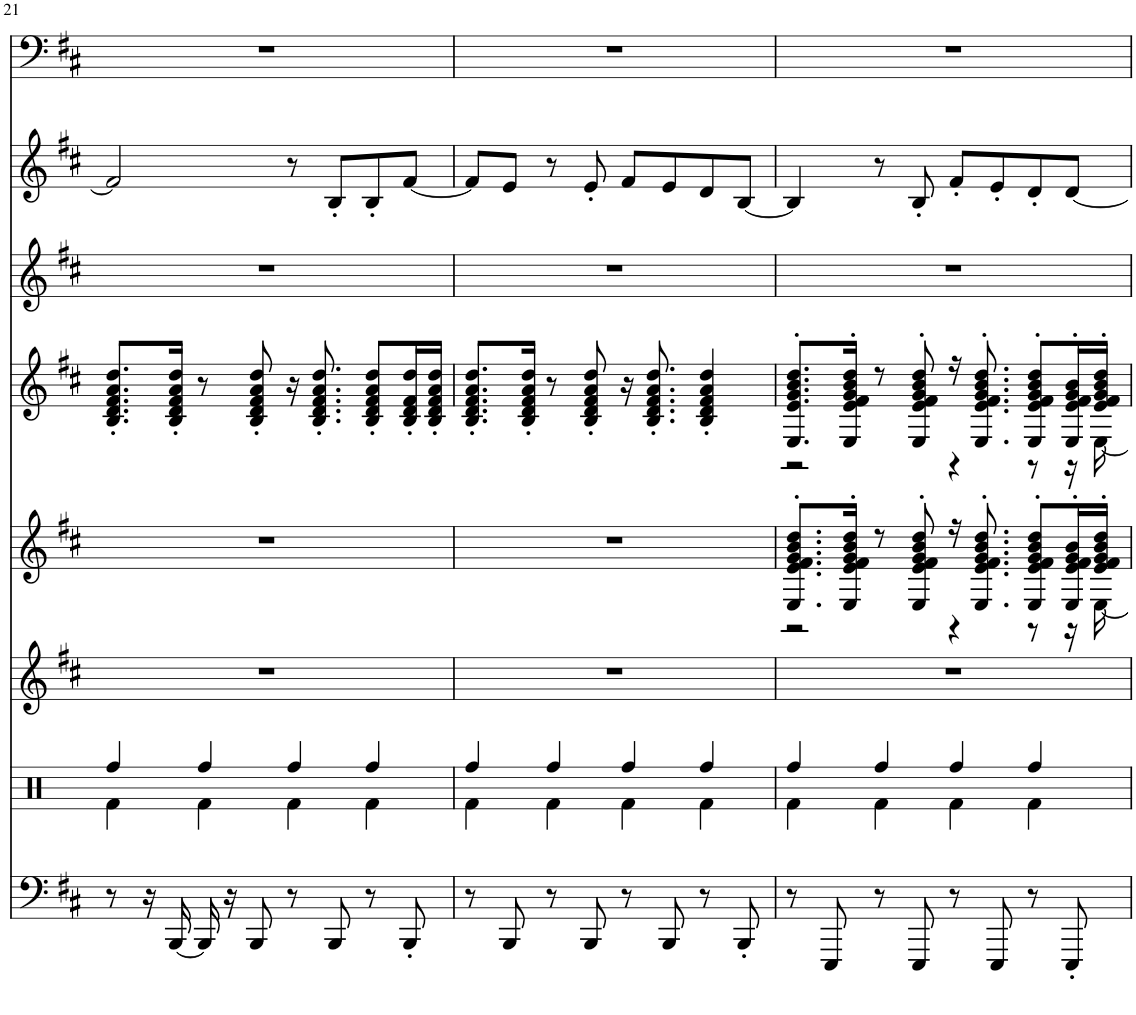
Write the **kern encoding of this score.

**kern	**kern	**kern	**kern	**kern	**kern	**kern	**kern
*part8	*part7	*part6	*part5	*part4	*part3	*part2	*part1
*staff8	*staff7	*staff6	*staff5	*staff4	*staff3	*staff2	*staff1
*I"Synth Bass 1	*I"Percussion	*I"Whistle	*I"Muted Guitar	*I"Jazz Guitar	*I"Calliope	*I"Tenor Sax	*I"Fingered Bass
*	*	*I'Whs	*	*	*	*I'T Sax	*
!!LO:PB:g=z
*clefF4	*clefX	*clefG2	*clefG2	*clefG2	*clefG2	*clefG2	*clefF4
*	*	*	*	*	*	*Trd8c14	*
*k[f#c#]	*k[]	*k[f#c#]	*k[f#c#]	*k[f#c#]	*k[f#c#]	*k[f#c#]	*k[f#c#]
*M4/4	*M4/4	*M4/4	*M4/4	*M4/4	*M4/4	*M4/4	*M4/4
=21	=21	=21	=21	=21	=21	=21	=21
*	*^	*	*	*	*	*	*
8r	4Rff/	4Rf\	1r	1r	8.B/' 8.d/' 8.f#/' 8.a/' 8.dd/'L	1r	2f#/]	1r
16r	.	.	.	.	.	.	.	.
[16BBB/	.	.	.	.	16B/' 16d/' 16f#/' 16a/' 16dd/'Jk	.	.	.
16BBB/]	4Rff/	4Rf\	.	.	8r	.	.	.
16r	.	.	.	.	.	.	.	.
8BBB/	.	.	.	.	8B/' 8d/' 8f#/' 8a/' 8dd/'	.	.	.
8r	4Rff/	4Rf\	.	.	16r	.	8r	.
.	.	.	.	.	8.B/' 8.d/' 8.f#/' 8.a/' 8.dd/'	.	.	.
8BBB/	.	.	.	.	.	.	8B'/L	.
8r	4Rff/	4Rf\	.	.	8B/' 8d/' 8f#/' 8a/' 8dd/'L	.	8B'/	.
8BBB'/	.	.	.	.	16B/' 16d/' 16f#/' 16dd/'L	.	[8f#/J	.
.	.	.	.	.	16B/' 16d/' 16f#/' 16a/' 16dd/'JJ	.	.	.
=22	=22	=22	=22	=22	=22	=22	=22	=22
8r	4Rff/	4Rf\	1r	1r	8.B/' 8.d/' 8.f#/' 8.a/' 8.dd/'L	1r	8f#/L]	1r
8BBB/	.	.	.	.	.	.	8e/J	.
.	.	.	.	.	16B/' 16d/' 16f#/' 16a/' 16dd/'Jk	.	.	.
8r	4Rff/	4Rf\	.	.	8r	.	8r	.
8BBB/	.	.	.	.	8B/' 8d/' 8f#/' 8a/' 8dd/'	.	8e'/	.
8r	4Rff/	4Rf\	.	.	16r	.	8f#/L	.
.	.	.	.	.	8.B/' 8.d/' 8.f#/' 8.a/' 8.dd/'	.	.	.
8BBB/	.	.	.	.	.	.	8e/	.
8r	4Rff/	4Rf\	.	.	4B/' 4d/' 4f#/' 4a/' 4dd/'	.	8d/	.
8BBB'/	.	.	.	.	.	.	[8B/J	.
=23	=23	=23	=23	=23	=23	=23	=23	=23
*	*	*	*	*^	*^	*	*	*
8r	4Rff/	4Rf\	1r	8.E/' 8.e/' 8.f#/' 8.g/' 8.b/' 8.dd/'L	2r	8.E/' 8.e/' 8.g/' 8.b/' 8.dd/'L	2r	1r	4B/]	1r
8EEE/	.	.	.	.	.	.	.	.	.	.
.	.	.	.	16E/' 16e/' 16f#/' 16g/' 16b/' 16dd/'Jk	.	16E/' 16e/' 16f#/' 16g/' 16b/' 16dd/'Jk	.	.	.	.
8r	4Rff/	4Rf\	.	8r	.	8r	.	.	8r	.
8EEE/	.	.	.	8E/' 8e/' 8f#/' 8g/' 8b/' 8dd/'	.	8E/' 8e/' 8f#/' 8g/' 8b/' 8dd/'	.	.	8B'/	.
8r	4Rff/	4Rf\	.	16r	4r	16r	4r	.	8f#'/L	.
.	.	.	.	8.E/' 8.e/' 8.f#/' 8.g/' 8.b/' 8.dd/'	.	8.E/' 8.e/' 8.f#/' 8.g/' 8.b/' 8.dd/'	.	.	.	.
8EEE/	.	.	.	.	.	.	.	.	8e'/	.
8r	4Rff/	4Rf\	.	8E/' 8e/' 8f#/' 8g/' 8b/' 8dd/'L	8r	8E/' 8e/' 8f#/' 8g/' 8b/' 8dd/'L	8r	.	8d'/	.
8EEE'/	.	.	.	16E/' 16e/' 16f#/' 16g/' 16b/'L	16r	16E/' 16e/' 16f#/' 16g/' 16b/'L	16r	.	[8d/J	.
.	.	.	.	16e/' 16f#/' 16g/' 16b/' 16dd/'JJ	[16E\	16e/' 16f#/' 16g/' 16b/' 16dd/'JJ	[16E\	.	.	.
*	*	*	*	*v	*v	*	*	*	*	*
*	*v	*v	*	*	*v	*v	*	*	*
=	=	=	=	=	=	=	=
*-	*-	*-	*-	*-	*-	*-	*-
